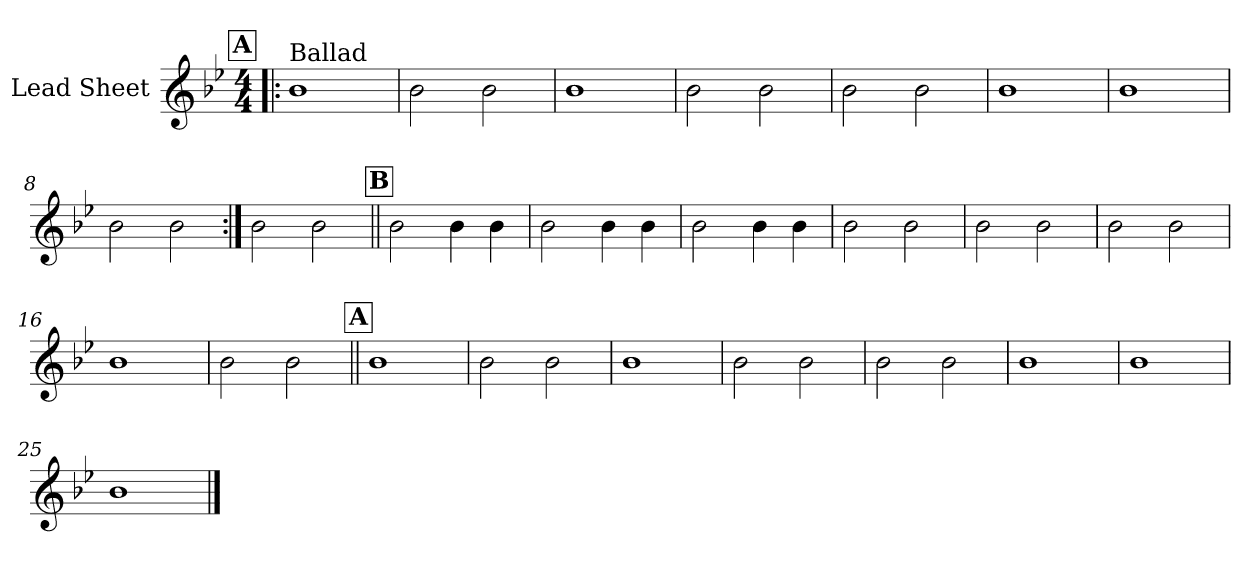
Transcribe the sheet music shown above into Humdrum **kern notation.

**kern
*part1
*staff1
*I"Lead Sheet
*clefG2
*k[b-e-]
*B-:
*M4/4
!!LO:REH:place=s1:a:fs=14:t=A
=1!|:
!LO:TX:a:t=Ballad
1b-
=2
2b-\
2b-\
=3
1b-
=4
2b-\
2b-\
!!LO:LB:g=z
=5
2b-\
2b-\
=6
1b-
=7
1b-
=8
2b-\
2b-\
!!LO:LB:g=z
=9:|!
2b-\
2b-\
!!LO:LB:g=z
!!LO:REH:place=s1:a:fs=14:t=B
=10||
2b-\
4b-\
4b-\
=11
2b-\
4b-\
4b-\
=12
2b-\
4b-\
4b-\
=13
2b-\
2b-\
!!LO:LB:g=z
=14
2b-\
2b-\
=15
2b-\
2b-\
=16
1b-
=17
2b-\
2b-\
!!LO:LB:g=z
!!LO:REH:place=s1:a:fs=14:t=A
=18||
1b-
=19
2b-\
2b-\
=20
1b-
=21
2b-\
2b-\
!!LO:LB:g=z
=22
2b-\
2b-\
=23
1b-
=24
1b-
=25
1b-
==
*-
